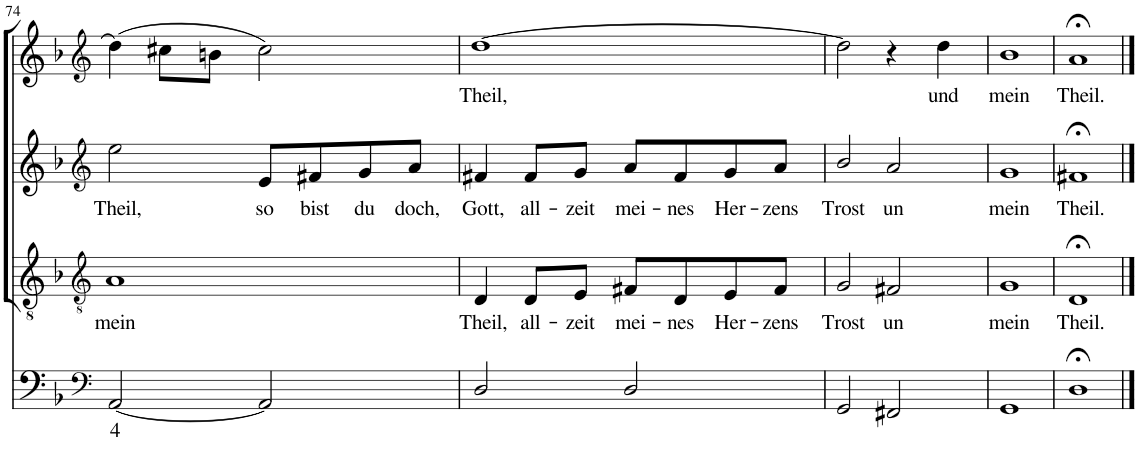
**kern	**text	**kern	**text	**kern	**text	**kern	**text
*part4	*part4	*part3	*part3	*part2	*part2	*part1	*part1
*staff4	*staff4	*staff3	*staff3	*staff2	*staff2	*staff1	*staff1
*I"Continuo	*	*I"Tenor	*	*I"Soprano II	*	*I"Soprano I	*
!!LO:PB:g=z
*clefF4	*	*clefGv2	*	*clefG2	*	*clefG2	*
*k[b-]	*	*k[b-]	*	*k[b-]	*	*k[b-]	*
=74	=74	=74	=74	=74	=74	=74	=74
!	!LO:LY:b	!	!LO:LY:b	!	!LO:LY:b	!	!
[2AA/	4	1A	mein	2ee\	Theil,	(4dd\]	.
.	.	.	.	.	.	8cc#X\L	.
.	.	.	.	.	.	8bn\J	.
!	!	!	!	!	!LO:LY:b	!	!
2AA/]	.	.	.	8e/L	so	2cc#\)	.
!	!	!	!	!	!LO:LY:b	!	!
.	.	.	.	8f#X/	bist	.	.
!	!	!	!	!	!LO:LY:b	!	!
.	.	.	.	8g/	du	.	.
!	!	!	!	!	!LO:LY:b	!	!
.	.	.	.	8a/J	doch,	.	.
=75	=75	=75	=75	=75	=75	=75	=75
!	!	!	!LO:LY:b	!	!LO:LY:b	!	!LO:LY:b
2D/	.	4D/	Theil,	4f#X/	Gott,	[1dd	Theil,
!	!	!	!LO:LY:b	!	!LO:LY:b	!	!
.	.	8D/L	all-	8f#/L	all-	.	.
!	!	!	!LO:LY:b	!	!LO:LY:b	!	!
.	.	8E/J	zeit	8g/J	zeit	.	.
!	!	!	!LO:LY:b	!	!LO:LY:b	!	!
2D/	.	8F#X/L	mei-	8a/L	mei-	.	.
!	!	!	!LO:LY:b	!	!LO:LY:b	!	!
.	.	8D/	nes	8f#/	nes	.	.
!	!	!	!LO:LY:b	!	!LO:LY:b	!	!
.	.	8E/	Her-	8g/	Her-	.	.
!	!	!	!LO:LY:b	!	!LO:LY:b	!	!
.	.	8F#/J	zens	8a/J	zens	.	.
=76	=76	=76	=76	=76	=76	=76	=76
!	!	!	!LO:LY:b	!	!LO:LY:b	!	!
2GG/	.	2G/	Trost	2b-/	Trost	2dd\]	.
!	!	!	!LO:LY:b	!	!LO:LY:b	!	!
2FF#X/	.	2F#X/	un	2a/	un	4r	.
!	!	!	!	!	!	!	!LO:LY:b
.	.	.	.	.	.	4dd\	und
=77	=77	=77	=77	=77	=77	=77	=77
!	!	!	!LO:LY:b	!	!LO:LY:b	!	!LO:LY:b
1GG	.	1G	mein	1g	mein	1b-	mein
=78	=78	=78	=78	=78	=78	=78	=78
!	!	!	!LO:LY:b	!	!LO:LY:b	!	!LO:LY:b
1D;<	.	1D;<	Theil.	1f#X;<	Theil.	1a;<	Theil.
==	==	==	==	==	==	==	==
*-	*-	*-	*-	*-	*-	*-	*-
